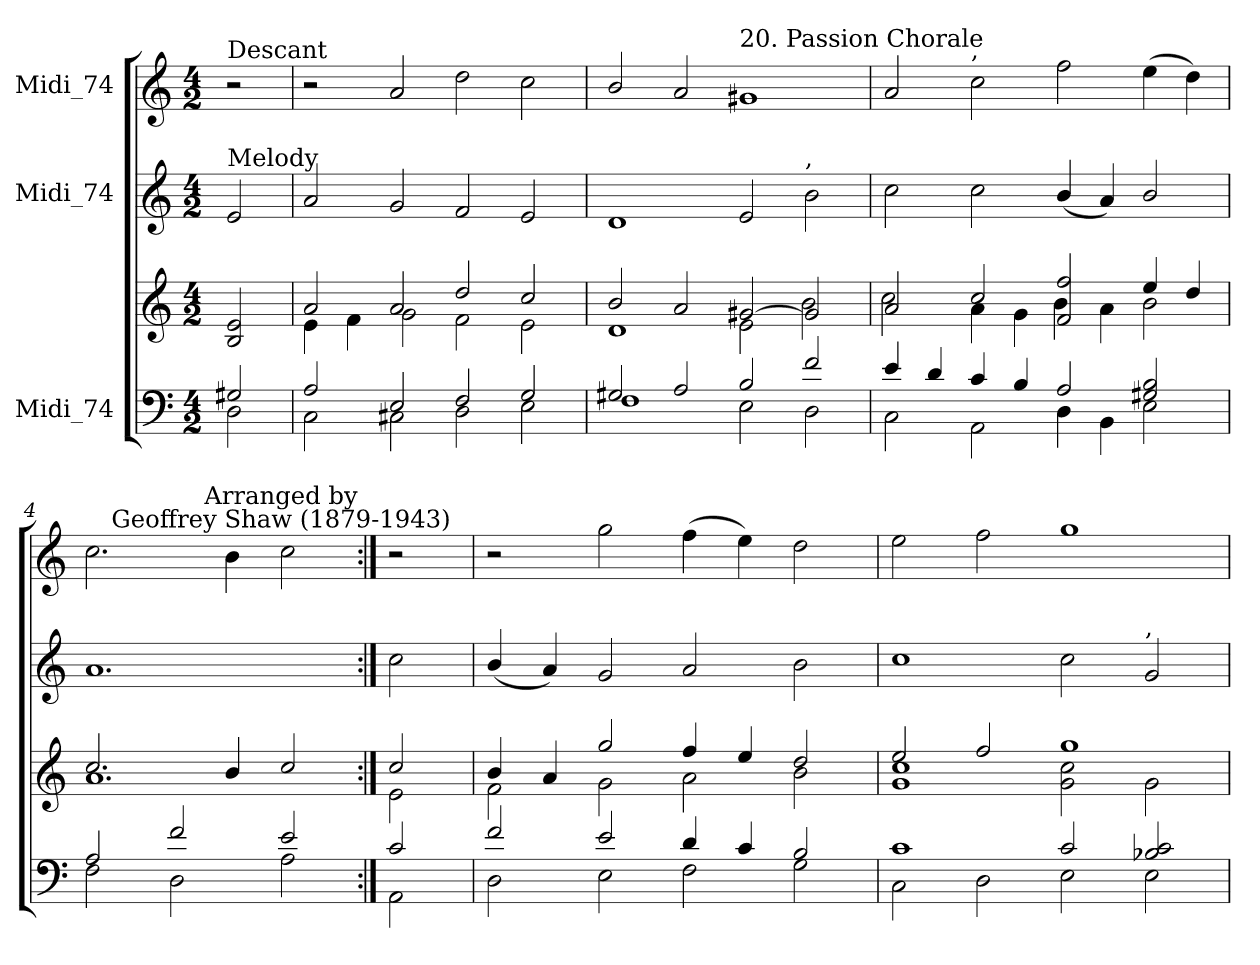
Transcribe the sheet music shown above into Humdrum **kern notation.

**kern	**kern	**kern	**kern
*part3	*part3	*part2	*part1
*staff4	*staff3	*staff2	*staff1
*I"Midi_74	*	*I"Midi_74	*I"Midi_74
*clefF4	*clefG2	*clefG2	*clefG2
*k[]	*k[]	*k[]	*k[]
*C:	*C:	*C:	*C:
*M4/2	*M4/2	*M4/2	*M4/2
=	=	=	=
*^	*^	*	*
*	*^	*	*^	*	*
!	!	!	!	!	!	!	!LO:TX:a:t=Descant
!	!	!	!	!	!	!LO:TX:a:t=Melody	!
2G#X/	2ryy	2D\	2B/ 2e/	2ryy	2ryy	2e	2r
=1	=1	=1	=1	=1	=1	=1	=1
2A/	0ryy	2C\	2a/	0ryy	4e\	2a	2r
.	.	.	.	.	4f\	.	.
2E/	.	2C#X\	2a/	.	2g\	2g	2a
2F/	.	2D\	2dd/	.	2f\	2f	2dd
2G/	.	2E\	2cc/	.	2e\	2e	2cc
=2	=2	=2	=2	=2	=2	=2	=2
2G#X/	0ryy	1F\	2b/	0ryy	1d\	1d	2b/
2A/	.	.	2a/	.	.	.	2a
!	!	!	!	!	!	!	!LO:TX:a:t=20. Passion Chorale
2B/	.	2E\	[2g#X/	.	2e\	2e	1g#X
!	!	!	!	!	!	!LO:TX:a:t=,	!
2f/	.	2D\	2g#/]	.	2b\	2b	.
=3	=3	=3	=3	=3	=3	=3	=3
4e/	0ryy	2C\	2a/	0ryy	2cc\	2cc	2a
4d/	.	.	.	.	.	.	.
!	!	!	!	!	!	!	!LO:TX:a:t=,
4c/	.	2AA\	2cc/	.	4a\	2cc	2cc
4B/	.	.	.	.	4g\	.	.
2A/	.	4D\	2f/ 2ff/	.	4b\	(<4b/	2ff
.	.	4BB\	.	.	4a\	4a/)	.
2G#X/ 2B/	.	2E\	4ee/	.	2b\	2b/	(>4ee
.	.	.	4dd/	.	.	.	4dd)
=4	=4	=4	=4	=4	=4	=4	=4
2A/	1.ryy	2F\	2.cc/	1.ryy	1.a\	1.a	2.cc
2f/	.	2D\	.	.	.	.	.
.	.	.	4b/	.	.	.	4b
!	!	!	!	!	!	!	!LO:TX:a:cj:t=Arranged by\nGeoffrey Shaw (1879-1943)
2e/	.	2A\	2cc/	.	.	.	2cc
!!LO:LB:g=z
=5:|!	=5:|!	=5:|!	=5:|!	=5:|!	=5:|!	=5:|!	=5:|!
2c/	2ryy	2AA\	2cc/	2ryy	2e\	2cc	2r
=6	=6	=6	=6	=6	=6	=6	=6
2f/	0ryy	2D\	4b/	0ryy	2f\	(<4b/	2r
.	.	.	4a/	.	.	4a)	.
2e/	.	2E\	2gg/	.	2g\	2g	2gg
4d/	.	2F\	4ff/	.	2a\	2a	(>4ff
4c/	.	.	4ee/	.	.	.	4ee)
2B/	.	2G\	2dd/	.	2b\	2b	2dd
=7	=7	=7	=7	=7	=7	=7	=7
1c/	0ryy	2C\	2ee/	0ryy	1g\ 1cc\	1cc	2ee
.	.	2D\	2ff/	.	.	.	2ff
2c/	.	2E\	1gg/	.	2g\ 2cc\	2cc	1gg
!	!	!	!	!	!	!LO:TX:a:t=,	!
2B-X/ 2c/	.	2E\	.	.	2g\	2g	.
*v	*v	*v	*	*	*	*	*
*	*v	*v	*v	*	*
=	=	=	=
*-	*-	*-	*-
